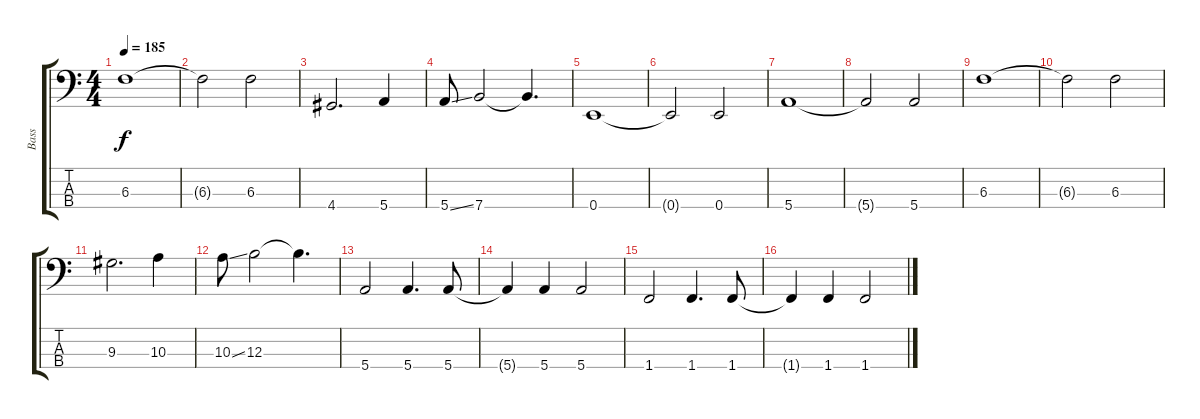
\track ("Bass" "Bass") {instrument electricbasspick}
\staff {score tabs}
\tuning (A2 D2 B1 E1) {hide}
\ts (4 4)
\tempo 185
\clef f4
\ks c
6.3.1{dy f} |
6.3{t}.2 6.3.2 |
4.4.2{d} 5.4.4 |
5.4{ss}.8 7.4.2 7.4{t}.4{d} |
0.4.1 |
0.4{t}.2 0.4.2 |
5.4.1 |
5.4{t}.2 5.4.2 |
6.3.1 |
6.3{t}.2 6.3.2 |
9.3.2{d} 10.3.4 |
10.3{ss}.8 12.3.2 12.3{t}.4{d} |
5.4.2 5.4.4{d} 5.4.8 |
5.4{t}.4 5.4.4 5.4.2 |
1.4.2 1.4.4{d} 1.4.8 |
1.4{t}.4 1.4.4 1.4.2
